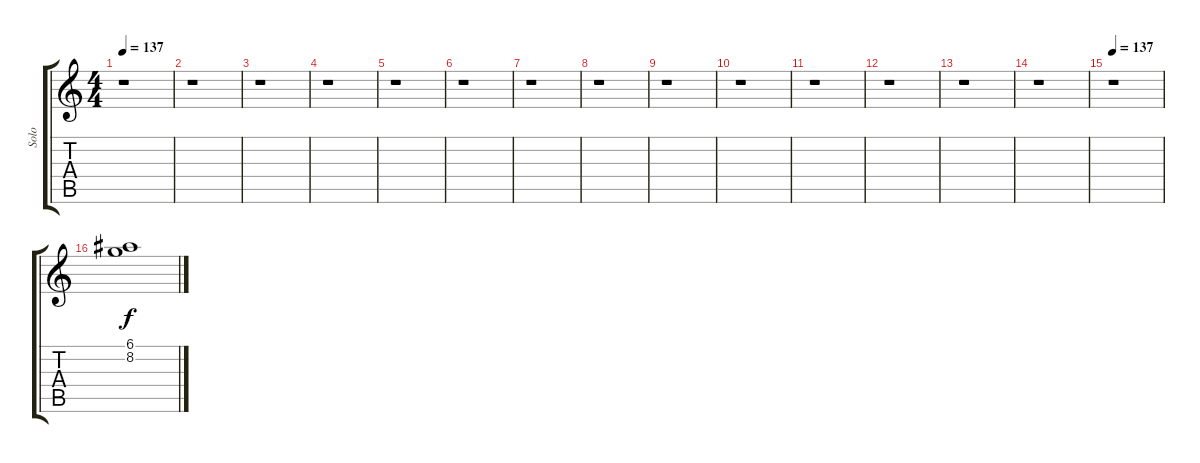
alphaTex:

\track ("Solo" "Solo") {instrument distortionguitar}
\staff {score tabs}
\tuning (E4 B3 G3 D3 A2 E2) {hide}
\ts (4 4)
\tempo 137
\clef g2
\ks c
r.1{dy f} |
r.1 |
r.1 |
r.1 |
r.1 |
r.1 |
r.1 |
r.1 |
r.1 |
r.1 |
r.1 |
r.1 |
r.1 |
r.1 |
\tempo 137
r.1 |
(6.1 8.2).1
